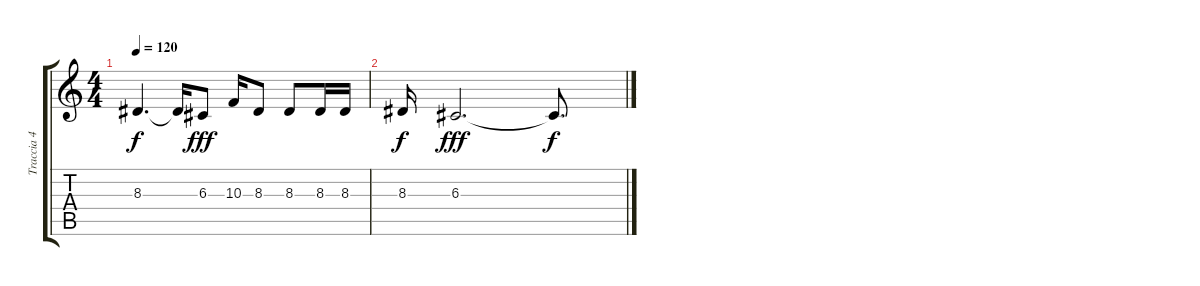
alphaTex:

\track ("Traccia 4" "Traccia 4") {instrument trumpet}
\staff {score tabs}
\tuning (E4 B3 G3 D3 A2 E2) {hide}
\ts (4 4)
\tempo 120
\clef g2
\ks c
8.3{t}.4{d dy f} 8.3{t}.16 6.3.8{dy fff} 10.3.16 8.3.8 8.3.8 8.3.16 8.3.16 |
8.3.16{dy f} 6.3.2{d dy fff} 6.3{t}.8{d dy f}
